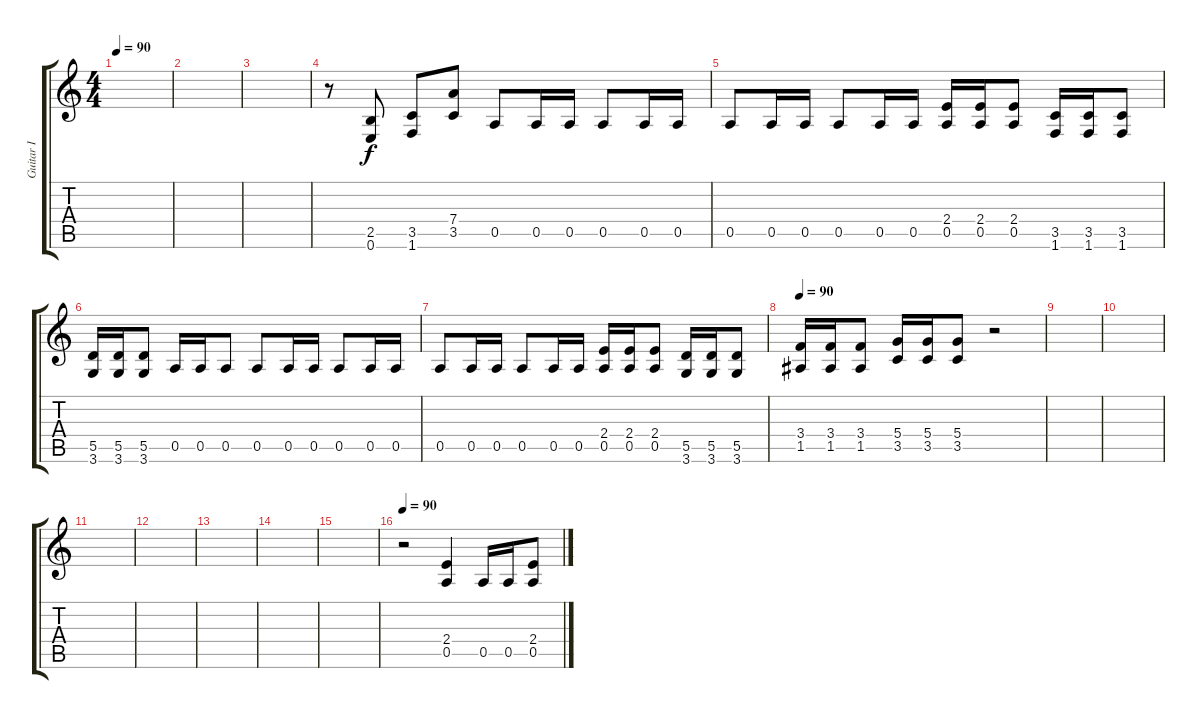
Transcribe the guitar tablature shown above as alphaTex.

\track ("Guitar I" "Guitar I") {instrument distortionguitar}
\staff {score tabs}
\tuning (E4 B3 G3 D3 A2 E2) {hide}
\ts (4 4)
\tempo 90
\clef g2
\ks c
|
|
|
r.8 (2.5 0.6).8 (3.5 1.6).8 (7.4 3.5).8 0.5.8 0.5.16 0.5.16 0.5.8 0.5.16 0.5.16 |
0.5.8 0.5.16 0.5.16 0.5.8 0.5.16 0.5.16 (2.4 0.5).16 (2.4 0.5).16 (2.4 0.5).8 (3.5 1.6).16 (3.5 1.6).16 (3.5 1.6).8 |
(5.5 3.6).16 (5.5 3.6).16 (5.5 3.6).8 0.5.16 0.5.16 0.5.8 0.5.8 0.5.16 0.5.16 0.5.8 0.5.16 0.5.16 |
0.5.8 0.5.16 0.5.16 0.5.8 0.5.16 0.5.16 (2.4 0.5).16 (2.4 0.5).16 (2.4 0.5).8 (5.5 3.6).16 (5.5 3.6).16 (5.5 3.6).8 |
\tempo 90
(3.4 1.5).16 (3.4 1.5).16 (3.4 1.5).8 (5.4 3.5).16 (5.4 3.5).16 (5.4 3.5).8 r.2 |
|
|
|
|
|
|
|
\tempo 90
r.2 (2.4 0.5).4 0.5.16 0.5.16 (2.4 0.5).8
